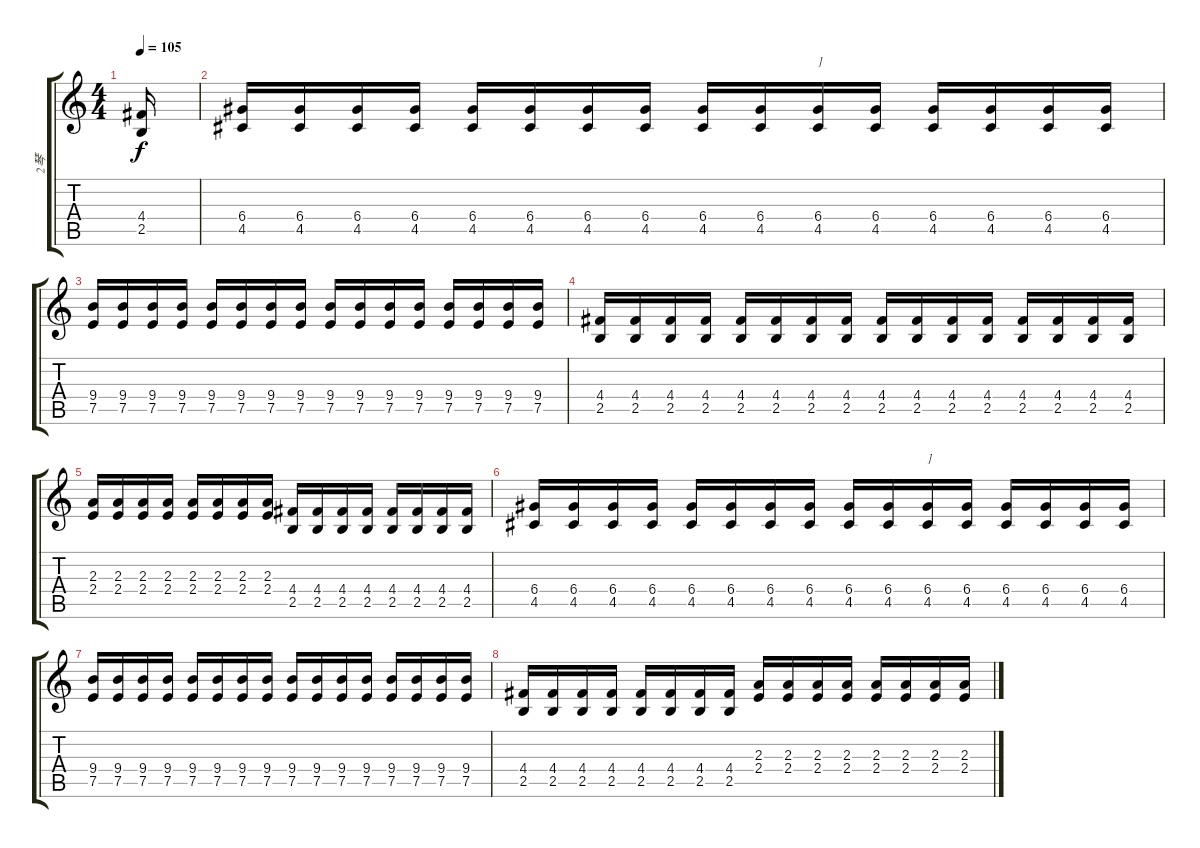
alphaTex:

\track ("2琴" "2琴") {instrument overdrivenguitar}
\staff {score tabs}
\tuning (E4 B3 G3 D3 A2 E2) {hide}
\ts (4 4)
\tempo 105
\clef g2
\ks c
(4.4 2.5).16{dy f} |
(6.4 4.5).16 (6.4 4.5).16 (6.4 4.5).16 (6.4 4.5).16 (6.4 4.5).16 (6.4 4.5).16 (6.4 4.5).16 (6.4 4.5).16 (6.4 4.5).16 (6.4 4.5).16 (6.4 4.5).16{txt "]"} (6.4 4.5).16 (6.4 4.5).16 (6.4 4.5).16 (6.4 4.5).16 (6.4 4.5).16 |
(9.4 7.5).16 (9.4 7.5).16 (9.4 7.5).16 (9.4 7.5).16 (9.4 7.5).16 (9.4 7.5).16 (9.4 7.5).16 (9.4 7.5).16 (9.4 7.5).16 (9.4 7.5).16 (9.4 7.5).16 (9.4 7.5).16 (9.4 7.5).16 (9.4 7.5).16 (9.4 7.5).16 (9.4 7.5).16 |
(4.4 2.5).16 (4.4 2.5).16 (4.4 2.5).16 (4.4 2.5).16 (4.4 2.5).16 (4.4 2.5).16 (4.4 2.5).16 (4.4 2.5).16 (4.4 2.5).16 (4.4 2.5).16 (4.4 2.5).16 (4.4 2.5).16 (4.4 2.5).16 (4.4 2.5).16 (4.4 2.5).16 (4.4 2.5).16 |
(2.3 2.4).16 (2.3 2.4).16 (2.3 2.4).16 (2.3 2.4).16 (2.3 2.4).16 (2.3 2.4).16 (2.3 2.4).16 (2.3 2.4).16 (4.4 2.5).16 (4.4 2.5).16 (4.4 2.5).16 (4.4 2.5).16 (4.4 2.5).16 (4.4 2.5).16 (4.4 2.5).16 (4.4 2.5).16 |
(6.4 4.5).16 (6.4 4.5).16 (6.4 4.5).16 (6.4 4.5).16 (6.4 4.5).16 (6.4 4.5).16 (6.4 4.5).16 (6.4 4.5).16 (6.4 4.5).16 (6.4 4.5).16 (6.4 4.5).16{txt "]"} (6.4 4.5).16 (6.4 4.5).16 (6.4 4.5).16 (6.4 4.5).16 (6.4 4.5).16 |
(9.4 7.5).16 (9.4 7.5).16 (9.4 7.5).16 (9.4 7.5).16 (9.4 7.5).16 (9.4 7.5).16 (9.4 7.5).16 (9.4 7.5).16 (9.4 7.5).16 (9.4 7.5).16 (9.4 7.5).16 (9.4 7.5).16 (9.4 7.5).16 (9.4 7.5).16 (9.4 7.5).16 (9.4 7.5).16 |
(4.4 2.5).16 (4.4 2.5).16 (4.4 2.5).16 (4.4 2.5).16 (4.4 2.5).16 (4.4 2.5).16 (4.4 2.5).16 (4.4 2.5).16 (2.3 2.4).16 (2.3 2.4).16 (2.3 2.4).16 (2.3 2.4).16 (2.3 2.4).16 (2.3 2.4).16 (2.3 2.4).16 (2.3 2.4).16
